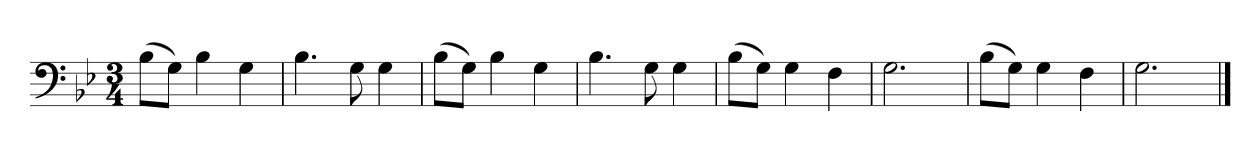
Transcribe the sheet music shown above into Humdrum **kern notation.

**kern
*part1
*staff1
*clefF4
*k[b-e-]
*M3/4
=1
(8B-\L
8G\J)
4B-\
4G\
=2
4.B-\
8G\
4G\
=3
(8B-\L
8G\J)
4B-\
4G\
=4
4.B-\
8G\
4G\
=5
(8B-\L
8G\J)
4G\
4F\
=6
2.G\
=7
(8B-\L
8G\J)
4G\
4F\
=8
2.G\
==
*-
